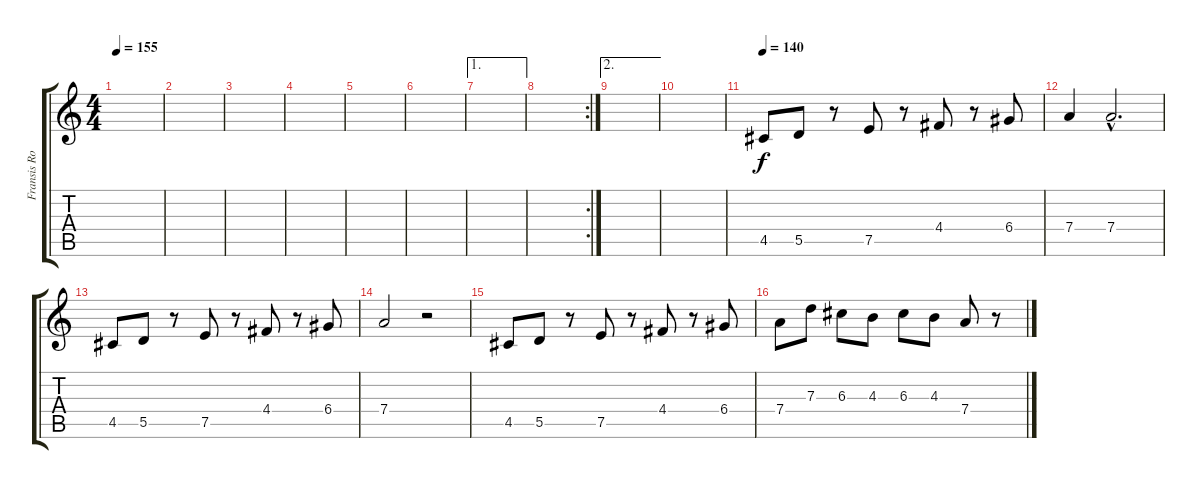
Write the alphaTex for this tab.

\track ("Fransis Rossi" "Fransis Ro") {instrument overdrivenguitar}
\staff {score tabs}
\tuning (E4 B3 G3 D3 A2 E2) {hide}
\ts (4 4)
\tempo 155
\clef g2
\ks c
|
|
|
|
|
|
\ae 1
|
\rc 2
|
\ae 2
|
|
\tempo 140
4.5.8 5.5.8 r.8 7.5.8 r.8 4.4.8 r.8 6.4.8 |
7.4.4 7.4{hac}.2{d} |
4.5.8 5.5.8 r.8 7.5.8 r.8 4.4.8 r.8 6.4.8 |
7.4.2 r.2 |
4.5.8 5.5.8 r.8 7.5.8 r.8 4.4.8 r.8 6.4.8 |
7.4.8 7.3.8 6.3.8 4.3.8 6.3.8 4.3.8 7.4.8 r.8
